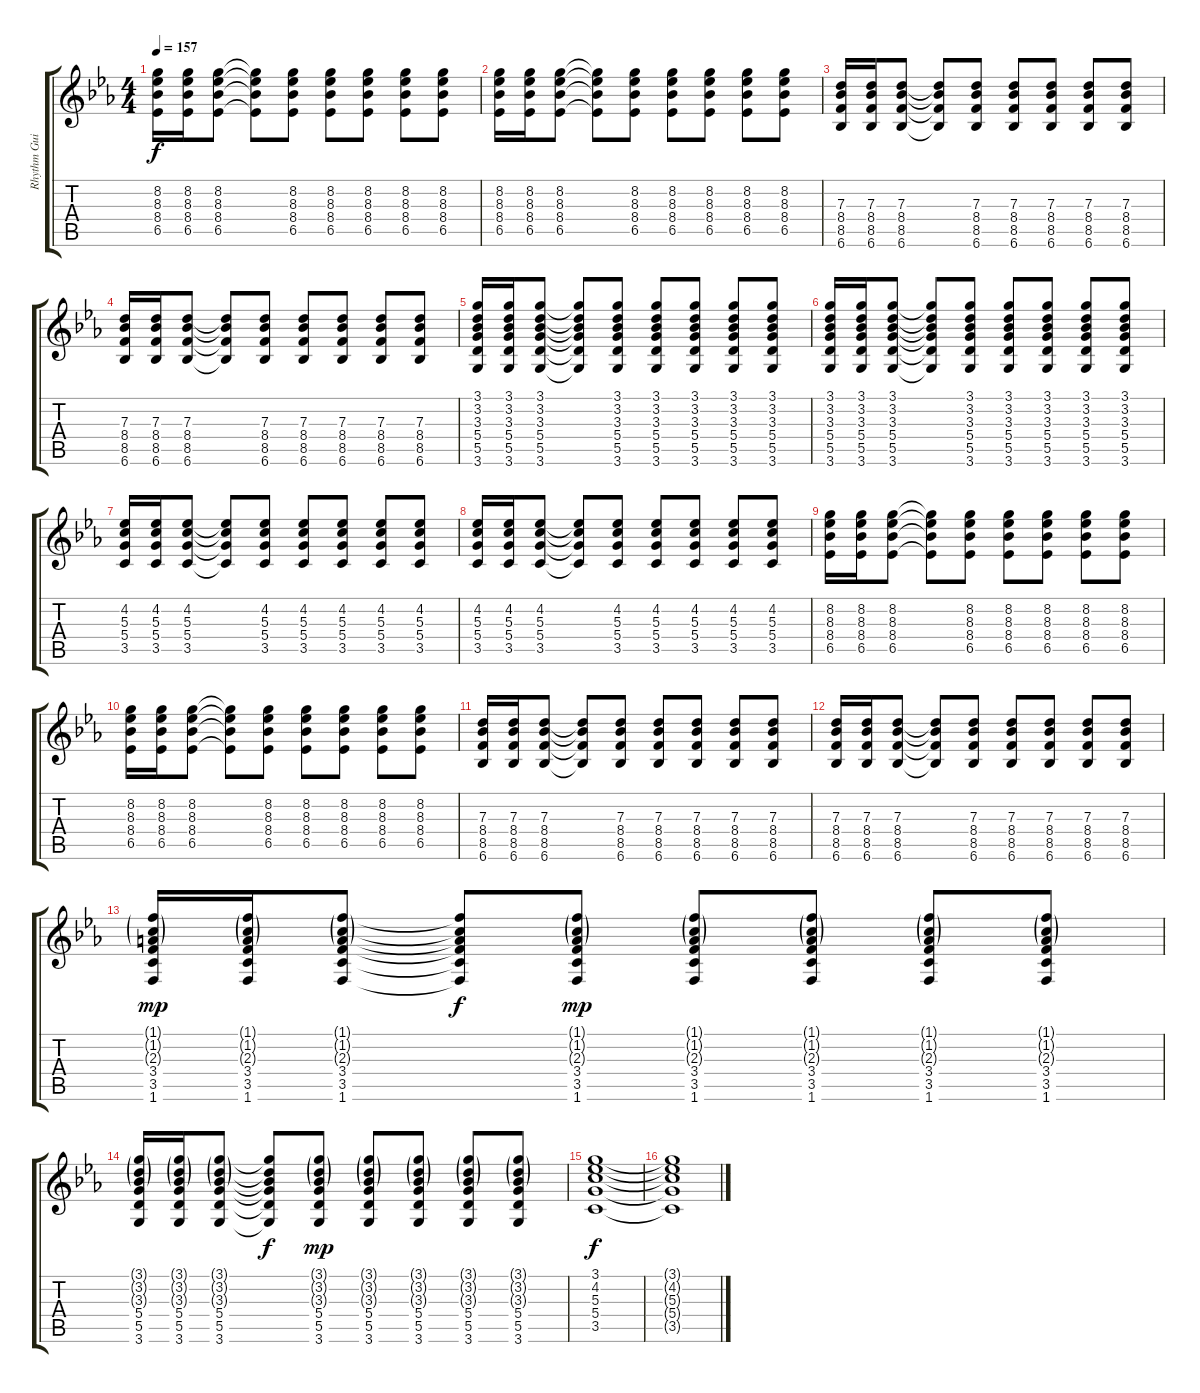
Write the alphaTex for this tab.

\track ("Rhythm Guitar" "Rhythm Gui") {instrument overdrivenguitar}
\staff {score tabs}
\tuning (E4 B3 G3 D3 A2 E2) {hide}
\ts (4 4)
\tempo 157
\clef g2
\ks eb
(8.2 8.3 8.4 6.5).16{dy f} (8.2 8.3 8.4 6.5).16 (8.2 8.3 8.4 6.5).8 (8.2{t} 8.3{t} 8.4{t} 6.5{t}).8 (8.2 8.3 8.4 6.5).8 (8.2 8.3 8.4 6.5).8 (8.2 8.3 8.4 6.5).8 (8.2 8.3 8.4 6.5).8 (8.2 8.3 8.4 6.5).8 |
(8.2 8.3 8.4 6.5).16 (8.2 8.3 8.4 6.5).16 (8.2 8.3 8.4 6.5).8 (8.2{t} 8.3{t} 8.4{t} 6.5{t}).8 (8.2 8.3 8.4 6.5).8 (8.2 8.3 8.4 6.5).8 (8.2 8.3 8.4 6.5).8 (8.2 8.3 8.4 6.5).8 (8.2 8.3 8.4 6.5).8 |
(7.3 8.4 8.5 6.6).16 (7.3 8.4 8.5 6.6).16 (7.3 8.4 8.5 6.6).8 (7.3{t} 8.4{t} 8.5{t} 6.6{t}).8 (7.3 8.4 8.5 6.6).8 (7.3 8.4 8.5 6.6).8 (7.3 8.4 8.5 6.6).8 (7.3 8.4 8.5 6.6).8 (7.3 8.4 8.5 6.6).8 |
(7.3 8.4 8.5 6.6).16 (7.3 8.4 8.5 6.6).16 (7.3 8.4 8.5 6.6).8 (7.3{t} 8.4{t} 8.5{t} 6.6{t}).8 (7.3 8.4 8.5 6.6).8 (7.3 8.4 8.5 6.6).8 (7.3 8.4 8.5 6.6).8 (7.3 8.4 8.5 6.6).8 (7.3 8.4 8.5 6.6).8 |
(3.1 3.2 3.3 5.4 5.5 3.6).16 (3.1 3.2 3.3 5.4 5.5 3.6).16 (3.1 3.2 3.3 5.4 5.5 3.6).8 (3.1{t} 3.2{t} 3.3{t} 5.4{t} 5.5{t} 3.6{t}).8 (3.1 3.2 3.3 5.4 5.5 3.6).8 (3.1 3.2 3.3 5.4 5.5 3.6).8 (3.1 3.2 3.3 5.4 5.5 3.6).8 (3.1 3.2 3.3 5.4 5.5 3.6).8 (3.1 3.2 3.3 5.4 5.5 3.6).8 |
(3.1 3.2 3.3 5.4 5.5 3.6).16 (3.1 3.2 3.3 5.4 5.5 3.6).16 (3.1 3.2 3.3 5.4 5.5 3.6).8 (3.1{t} 3.2{t} 3.3{t} 5.4{t} 5.5{t} 3.6{t}).8 (3.1 3.2 3.3 5.4 5.5 3.6).8 (3.1 3.2 3.3 5.4 5.5 3.6).8 (3.1 3.2 3.3 5.4 5.5 3.6).8 (3.1 3.2 3.3 5.4 5.5 3.6).8 (3.1 3.2 3.3 5.4 5.5 3.6).8 |
(4.2 5.3 5.4 3.5).16 (4.2 5.3 5.4 3.5).16 (4.2 5.3 5.4 3.5).8 (4.2{t} 5.3{t} 5.4{t} 3.5{t}).8 (4.2 5.3 5.4 3.5).8 (4.2 5.3 5.4 3.5).8 (4.2 5.3 5.4 3.5).8 (4.2 5.3 5.4 3.5).8 (4.2 5.3 5.4 3.5).8 |
(4.2 5.3 5.4 3.5).16 (4.2 5.3 5.4 3.5).16 (4.2 5.3 5.4 3.5).8 (4.2{t} 5.3{t} 5.4{t} 3.5{t}).8 (4.2 5.3 5.4 3.5).8 (4.2 5.3 5.4 3.5).8 (4.2 5.3 5.4 3.5).8 (4.2 5.3 5.4 3.5).8 (4.2 5.3 5.4 3.5).8 |
(8.2 8.3 8.4 6.5).16 (8.2 8.3 8.4 6.5).16 (8.2 8.3 8.4 6.5).8 (8.2{t} 8.3{t} 8.4{t} 6.5{t}).8 (8.2 8.3 8.4 6.5).8 (8.2 8.3 8.4 6.5).8 (8.2 8.3 8.4 6.5).8 (8.2 8.3 8.4 6.5).8 (8.2 8.3 8.4 6.5).8 |
(8.2 8.3 8.4 6.5).16 (8.2 8.3 8.4 6.5).16 (8.2 8.3 8.4 6.5).8 (8.2{t} 8.3{t} 8.4{t} 6.5{t}).8 (8.2 8.3 8.4 6.5).8 (8.2 8.3 8.4 6.5).8 (8.2 8.3 8.4 6.5).8 (8.2 8.3 8.4 6.5).8 (8.2 8.3 8.4 6.5).8 |
(7.3 8.4 8.5 6.6).16 (7.3 8.4 8.5 6.6).16 (7.3 8.4 8.5 6.6).8 (7.3{t} 8.4{t} 8.5{t} 6.6{t}).8 (7.3 8.4 8.5 6.6).8 (7.3 8.4 8.5 6.6).8 (7.3 8.4 8.5 6.6).8 (7.3 8.4 8.5 6.6).8 (7.3 8.4 8.5 6.6).8 |
(7.3 8.4 8.5 6.6).16 (7.3 8.4 8.5 6.6).16 (7.3 8.4 8.5 6.6).8 (7.3{t} 8.4{t} 8.5{t} 6.6{t}).8 (7.3 8.4 8.5 6.6).8 (7.3 8.4 8.5 6.6).8 (7.3 8.4 8.5 6.6).8 (7.3 8.4 8.5 6.6).8 (7.3 8.4 8.5 6.6).8 |
(1.1{g} 1.2{g} 2.3{g} 3.4 3.5 1.6).16{dy mp} (1.1{g} 1.2{g} 2.3{g} 3.4 3.5 1.6).16 (1.1{g} 1.2{g} 2.3{g} 3.4 3.5 1.6).8 (1.1{t} 1.2{t} 2.3{t} 3.4{t} 3.5{t} 1.6{t}).8{dy f} (1.1{g} 1.2{g} 2.3{g} 3.4 3.5 1.6).8{dy mp} (1.1{g} 1.2{g} 2.3{g} 3.4 3.5 1.6).8 (1.1{g} 1.2{g} 2.3{g} 3.4 3.5 1.6).8 (1.1{g} 1.2{g} 2.3{g} 3.4 3.5 1.6).8 (1.1{g} 1.2{g} 2.3{g} 3.4 3.5 1.6).8 |
(3.1{g} 3.2{g} 3.3{g} 5.4 5.5 3.6).16 (3.1{g} 3.2{g} 3.3{g} 5.4 5.5 3.6).16 (3.1{g} 3.2{g} 3.3{g} 5.4 5.5 3.6).8 (3.1{t} 3.2{t} 3.3{t} 5.4{t} 5.5{t} 3.6{t}).8{dy f} (3.1{g} 3.2{g} 3.3{g} 5.4 5.5 3.6).8{dy mp} (3.1{g} 3.2{g} 3.3{g} 5.4 5.5 3.6).8 (3.1{g} 3.2{g} 3.3{g} 5.4 5.5 3.6).8 (3.1{g} 3.2{g} 3.3{g} 5.4 5.5 3.6).8 (3.1{g} 3.2{g} 3.3{g} 5.4 5.5 3.6).8 |
(3.1 4.2 5.3 5.4 3.5).1{dy f volume 7} |
(3.1{t} 4.2{t} 5.3{t} 5.4{t} 3.5{t}).1
